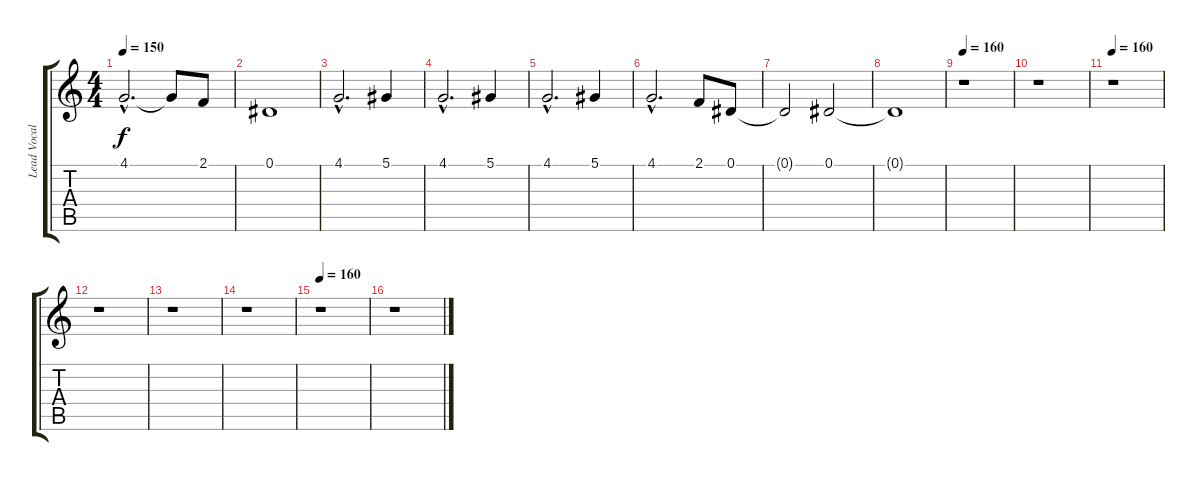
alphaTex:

\track ("Lead Vocals [Rivers Cuomo]" "Lead Vocal") {instrument lead1square}
\staff {score tabs}
\tuning (Eb4 Bb3 Gb3 Db3 Ab2 Eb2) {hide}
\ts (4 4)
\tempo 150
\clef g2
\ks c
4.1{hac}.2{d dy f volume 16} 4.1{t}.8 2.1.8 |
0.1.1 |
4.1{hac}.2{d} 5.1.4 |
4.1{hac}.2{d} 5.1.4 |
4.1{hac}.2{d volume 16} 5.1.4 |
4.1{hac}.2{d} 2.1.8 0.1.8 |
0.1{t}.2{volume 16} 0.1.2 |
0.1{t}.1 |
\tempo 160
r.1{volume 16} |
r.1 |
\tempo 160
r.1{volume 16} |
r.1 |
r.1 |
r.1 |
\tempo 160
r.1{volume 16} |
r.1
